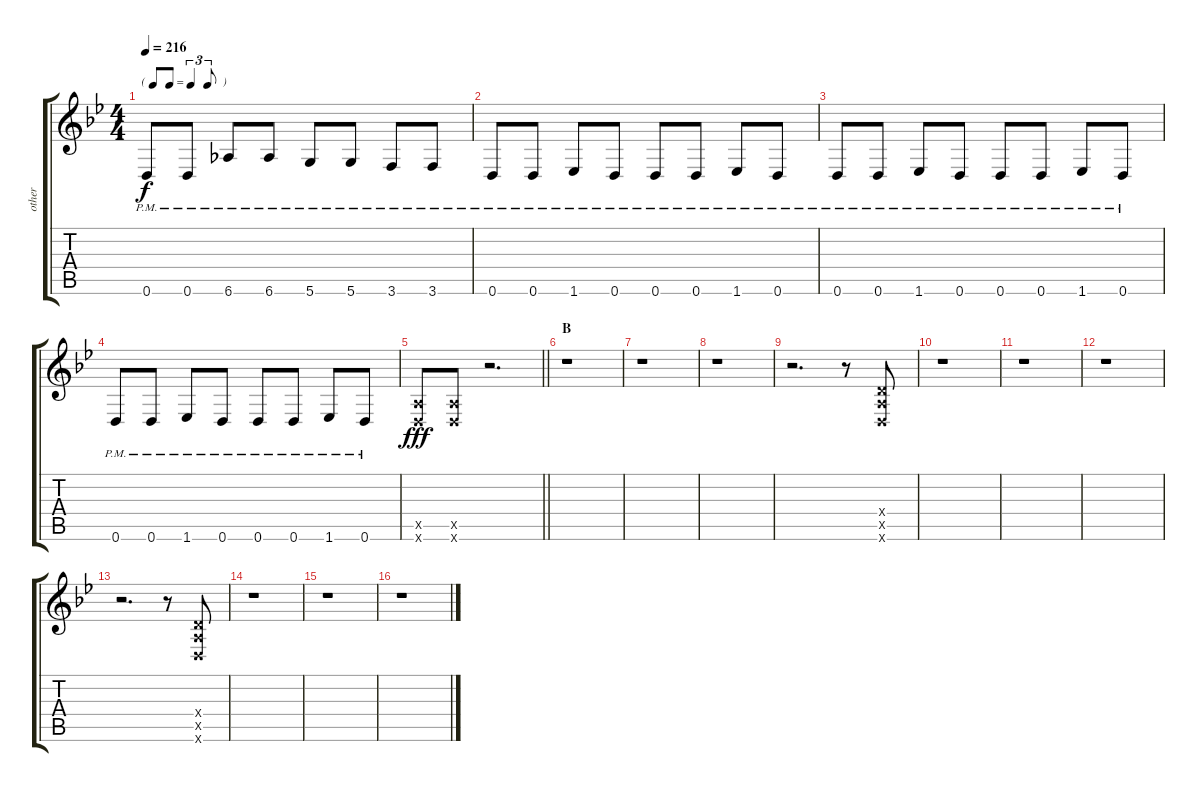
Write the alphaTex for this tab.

\track ("other" "other") {instrument electricguitarmuted}
\staff {score tabs}
\tuning (E4 B3 G3 D3 A2 D2) {hide}
\ts (4 4)
\tf triplet8th
\tempo 216
\clef g2
\ks bb
0.6{pm}.8{dy f} 0.6{pm}.8 6.6{pm}.8 6.6{pm}.8 5.6{pm}.8 5.6{pm}.8 3.6{pm}.8 3.6{pm}.8 |
0.6{pm}.8 0.6{pm}.8 1.6{pm}.8 0.6{pm}.8 0.6{pm}.8 0.6{pm}.8 1.6{pm}.8 0.6{pm}.8 |
0.6{pm}.8 0.6{pm}.8 1.6{pm}.8 0.6{pm}.8 0.6{pm}.8 0.6{pm}.8 1.6{pm}.8 0.6{pm}.8 |
0.6{pm}.8 0.6{pm}.8 1.6{pm}.8 0.6{pm}.8 0.6{pm}.8 0.6{pm}.8 1.6{pm}.8 0.6{pm}.8 |
\barLineRight lightlight
(0.5{x} 0.6{x}).8{dy fff} (0.5{x} 0.6{x}).8 r.2{d} |
\section ("" "B")
r.1 |
r.1 |
r.1 |
r.2{d} r.8 (0.4{x} 0.5{x} 0.6{x}).8 |
r.1 |
r.1 |
r.1 |
r.2{d} r.8 (0.4{x} 0.5{x} 0.6{x}).8 |
r.1 |
r.1 |
r.1
